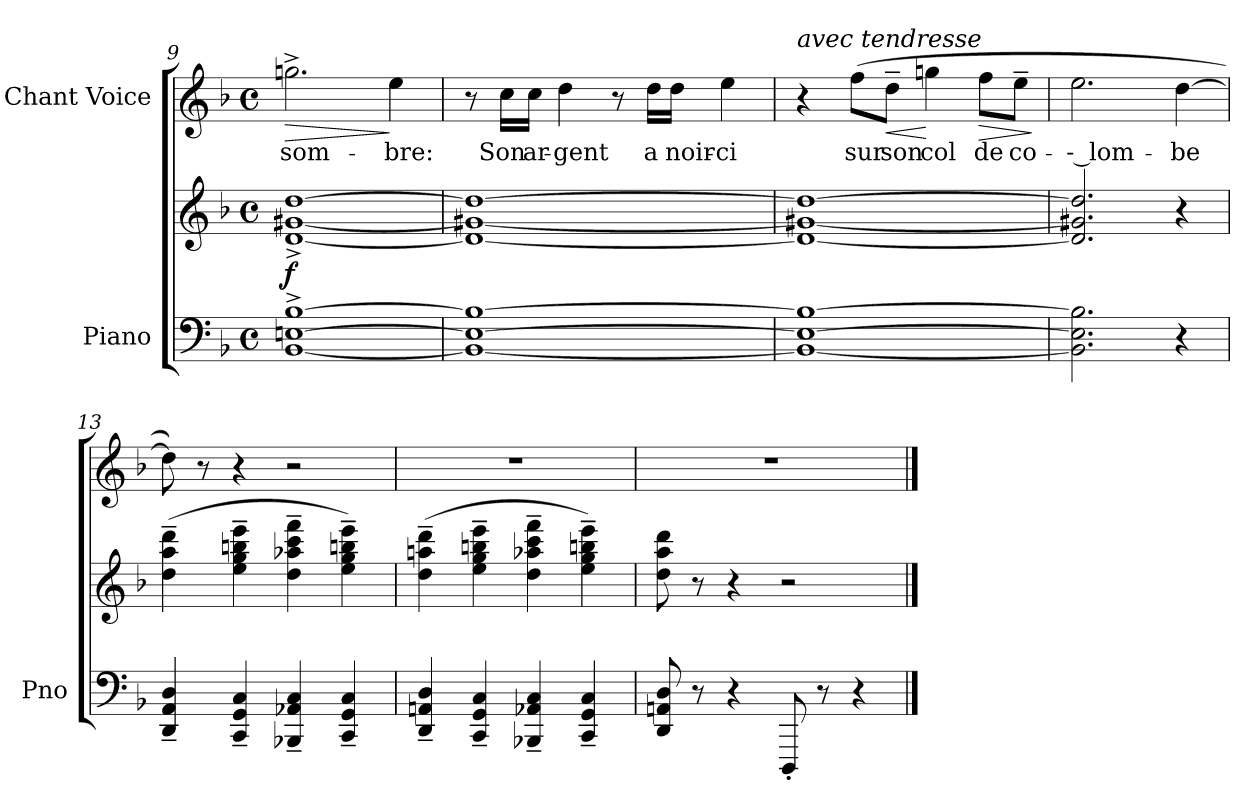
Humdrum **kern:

**kern	**kern	**dynam	**kern	**text	**dynam
*part2	*part2	*part2	*part1	*part1	*part1
*staff3	*staff2	*staff2/3	*staff1	*staff1	*staff1
*I"Piano	*	*	*I"Chant Voice	*	*
*I'Pno	*	*	*	*	*
*clefF4	*clefG2	*	*clefG2	*	*
*k[b-]	*k[b-]	*	*k[b-]	*	*
*M4/4	*M4/4	*	*M4/4	*	*
*met(c)	*met(c)	*	*met(c)	*	*
=9	=9	=9	=9	=9	=9
!	!	!LO:DY:b	!	!	!LO:HP:b
[1BB-^ [1En^ [1B-^	[1d^ [1g#X^ [1dd^	f	2.ggn^\	som-	>
.	.	.	4ee\	-bre:	]
=10	=10	=10	=10	=10	=10
!	!	!	!	!	!LO:DY:a
!	!	!	!	!	!LO:DY:n=1:a
1BB-_ 1E_ 1B-_	1d_ 1g#X_ 1dd_	.	8r	.	p other-dynamics
.	.	.	16cc\LL	Son	.
.	.	.	16cc\JJ	ar-	.
.	.	.	4dd\	-gent	.
.	.	.	8r	.	.
.	.	.	16dd\LL	a	.
.	.	.	16dd\JJ	noir-	.
.	.	.	4ee\	-ci	.
=11	=11	=11	=11	=11	=11
!	!	!	!LO:TX:i:t=avec tendresse	!	!
1BB-_ 1E_ 1B-_	1d_ 1g#X_ 1dd_	.	4r	.	.
.	.	.	(8ff\L	sur	.
!	!	!	!	!	!LO:HP:b
.	.	.	8dd~\J	son	<
.	.	.	4ggn\	col	[
!	!	!	!	!	!LO:HP:b
.	.	.	8ff\L	de	>
.	.	.	8ee~\J	co-	.
.	.	.	.	.	]
=12	=12	=12	=12	=12	=12
2.BB-\] 2.E\] 2.B-\]	2.d/] 2.g#X/] 2.dd/]	.	2.ee\	-- lom-	.
4r	4r	.	[4dd\	-be	.
=13	=13	=13	=13	=13	=13
!	!	!LO:DY:b	!	!	!
!	!	!LO:DY:n=1:b	!	!	!
4DD/~ 4AA/~ 4D/~	(4dd\~ 4aa\~ 4ddd\~	pp other-dynamics	8dd\])	.	.
.	.	.	8r	.	.
4CC/~ 4GG/~ 4C/~	4ee\~ 4gg\~ 4bbn\~ 4eee\~	.	4r	.	.
4BBB-X/~ 4AA-X/~ 4C/~	4dd\~ 4aa-X\~ 4ccc\~ 4fff\~	.	2r	.	.
4CC/~ 4GG/~ 4C/~	4ee\~ 4gg\~ 4bbn\~ 4eee\~)	.	.	.	.
=14	=14	=14	=14	=14	=14
4DD/~ 4AAn/~ 4D/~	(4dd\~ 4aan\~ 4ddd\~	.	1r	.	.
4CC/~ 4GG/~ 4C/~	4ee\~ 4gg\~ 4bbn\~ 4eee\~	.	.	.	.
4BBB-X/~ 4AA-X/~ 4C/~	4dd\~ 4aa-X\~ 4ccc\~ 4fff\~	.	.	.	.
4CC/~ 4GG/~ 4C/~	4ee\~ 4gg\~ 4bbn\~ 4eee\~)	.	.	.	.
=15	=15	=15	=15	=15	=15
8DD/ 8AAn/ 8D/	8dd\ 8aa\ 8ddd\	.	1r	.	.
8r	8r	.	.	.	.
4r	4r	.	.	.	.
8DDD'/	2r	.	.	.	.
8r	.	.	.	.	.
4r	.	.	.	.	.
==	==	==	==	==	==
*-	*-	*-	*-	*-	*-
